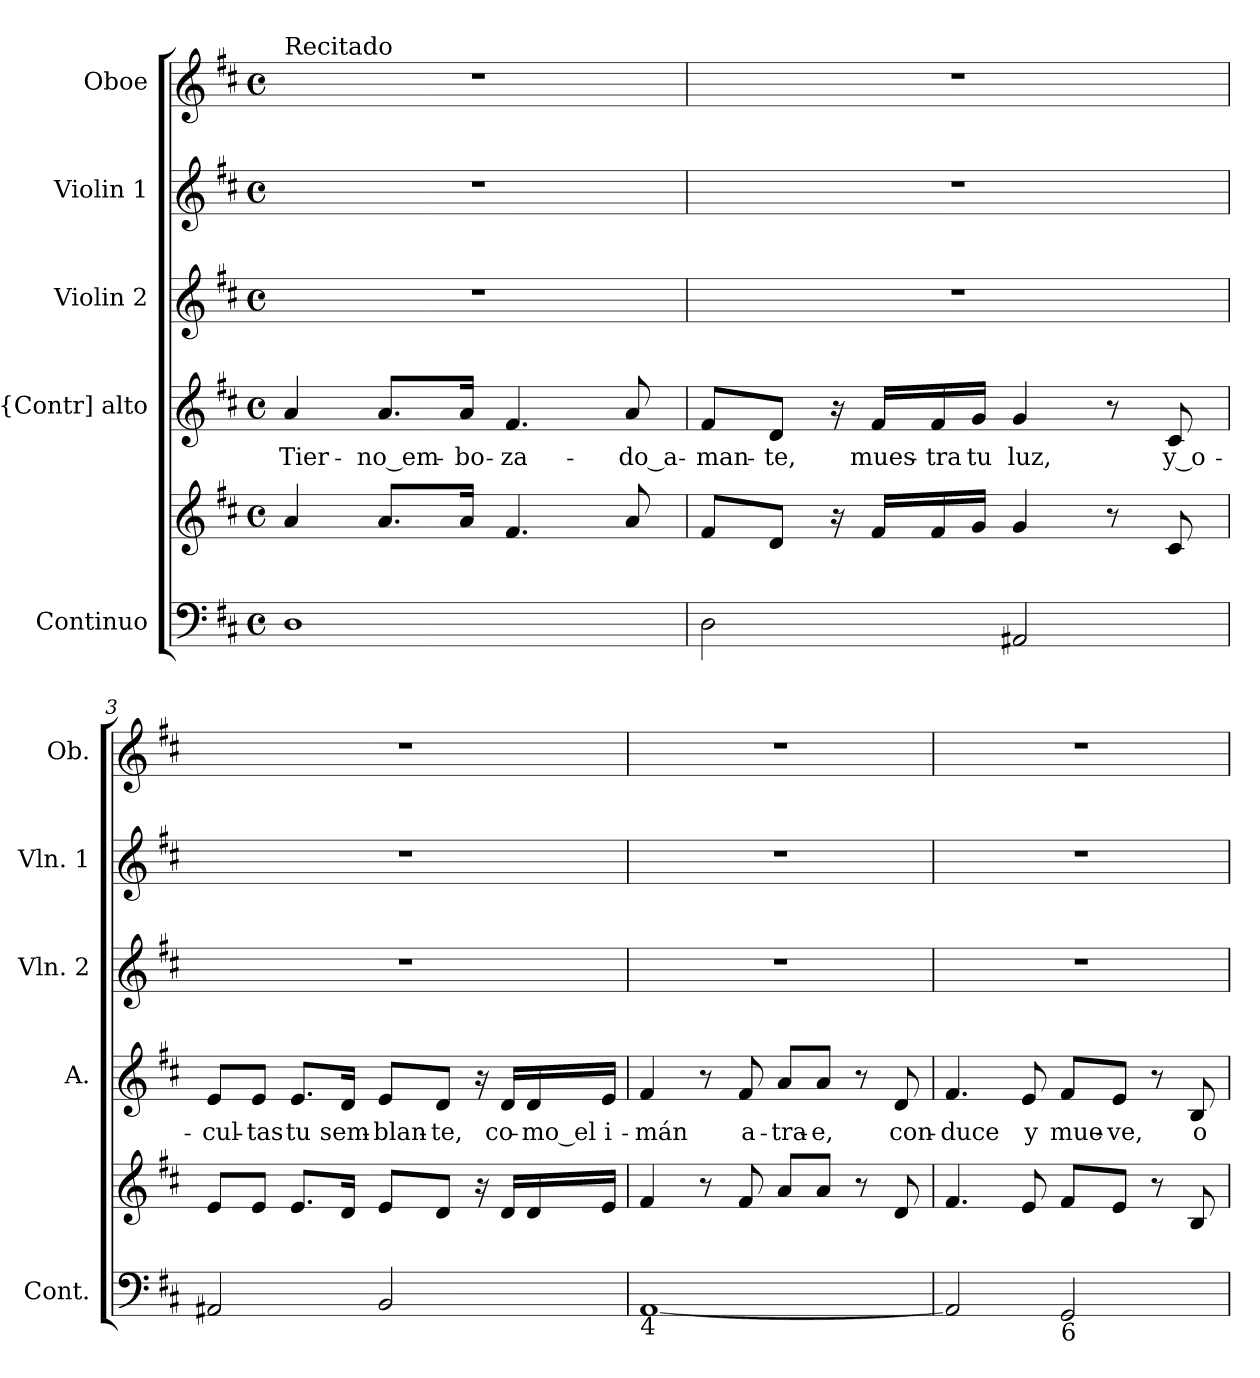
**kern	**kern	**kern	**text	**kern	**kern	**kern
*part5	*part5	*part4	*part4	*part3	*part2	*part1
*staff6	*staff5	*staff4	*staff4	*staff3	*staff2	*staff1
*I"Continuo	*	*I"{Contr] alto	*	*I"Violin 2	*I"Violin 1	*I"Oboe
*I'Cont.	*	*I'A.	*	*I'Vln. 2	*I'Vln. 1	*I'Ob.
!!LO:PB:g=z
*clefF4	*clefG2	*clefG2	*	*clefG2	*clefG2	*clefG2
*k[f#c#]	*k[f#c#]	*k[f#c#]	*	*k[f#c#]	*k[f#c#]	*k[f#c#]
*D:	*D:	*D:	*	*D:	*D:	*D:
*M4/4	*M4/4	*M4/4	*	*M4/4	*M4/4	*M4/4
*met(c)	*met(c)	*met(c)	*	*met(c)	*met(c)	*met(c)
=1	=1	=1	=1	=1	=1	=1
!	!	!	!	!	!	!LO:TX:a:t=Recitado
!	!	!	!LO:LY:b:color=#000000	!	!	!
1Di	4ai/	4ai/	Tier-	1r	1r	1r
!	!	!	!LO:LY:b:color=#000000	!	!	!
.	8.ai/L	8.ai/L	-no_em-	.	.	.
!	!	!	!LO:LY:b:color=#000000	!	!	!
.	16ai/Jk	16ai/Jk	-bo-	.	.	.
!	!	!	!LO:LY:b:color=#000000	!	!	!
.	4.f#i/	4.f#i/	-za-	.	.	.
!	!	!	!LO:LY:b:color=#000000	!	!	!
.	8ai/	8ai/	-do_a-	.	.	.
=2	=2	=2	=2	=2	=2	=2
!	!	!	!LO:LY:b:color=#000000	!	!	!
2Di\	8f#i/L	8f#i/L	-man-	1r	1r	1r
!	!	!	!LO:LY:b:color=#000000	!	!	!
.	8di/J	8di/J	-te,	.	.	.
.	16r	16r	.	.	.	.
!	!	!	!LO:LY:b:color=#000000	!	!	!
.	16f#i/LL	16f#i/LL	mues-	.	.	.
!	!	!	!LO:LY:b:color=#000000	!	!	!
.	16f#i/	16f#i/	-tra	.	.	.
!	!	!	!LO:LY:b:color=#000000	!	!	!
.	16gi/JJ	16gi/JJ	tu	.	.	.
!	!	!	!LO:LY:b:color=#000000	!	!	!
2AA#Xi/	4gi/	4gi/	luz,	.	.	.
.	8r	8r	.	.	.	.
!	!	!	!LO:LY:b:color=#000000	!	!	!
.	8c#i/	8c#i/	y_o-	.	.	.
=3	=3	=3	=3	=3	=3	=3
!	!	!	!LO:LY:b:color=#000000	!	!	!
2AA#Xi/	8ei/L	8ei/L	-cul-	1r	1r	1r
!	!	!	!LO:LY:b:color=#000000	!	!	!
.	8ei/J	8ei/J	-tas	.	.	.
!	!	!	!LO:LY:b:color=#000000	!	!	!
.	8.ei/L	8.ei/L	tu	.	.	.
!	!	!	!LO:LY:b:color=#000000	!	!	!
.	16di/Jk	16di/Jk	sem-	.	.	.
!	!	!	!LO:LY:b:color=#000000	!	!	!
2BBi/	8ei/L	8ei/L	-blan-	.	.	.
!	!	!	!LO:LY:b:color=#000000	!	!	!
.	8di/J	8di/J	-te,	.	.	.
.	16r	16r	.	.	.	.
!	!	!	!LO:LY:b:color=#000000	!	!	!
.	16di/LL	16di/LL	co-	.	.	.
!	!	!	!LO:LY:b:color=#000000	!	!	!
.	16di/	16di/	-mo_el	.	.	.
!	!	!	!LO:LY:b:color=#000000	!	!	!
.	16ei/JJ	16ei/JJ	i-	.	.	.
!!LO:LB:g=z
=4	=4	=4	=4	=4	=4	=4
!LO:TX:b:t=4	!	!	!	!	!	!
!	!	!	!LO:LY:b:color=#000000	!	!	!
[1AAi	4f#i/	4f#i/	-mán	1r	1r	1r
.	8r	8r	.	.	.	.
!	!	!	!LO:LY:b:color=#000000	!	!	!
.	8f#i/	8f#i/	a-	.	.	.
!	!	!	!LO:LY:b:color=#000000	!	!	!
.	8ai/L	8ai/L	-tra-	.	.	.
!	!	!	!LO:LY:b:color=#000000	!	!	!
.	8ai/J	8ai/J	-e,	.	.	.
.	8r	8r	.	.	.	.
!	!	!	!LO:LY:b:color=#000000	!	!	!
.	8di/	8di/	con-	.	.	.
=5	=5	=5	=5	=5	=5	=5
!	!	!	!LO:LY:b:color=#000000	!	!	!
2AAi/]	4.f#i/	4.f#i/	-duce	1r	1r	1r
!	!	!	!LO:LY:b:color=#000000	!	!	!
.	8ei/	8ei/	y	.	.	.
!LO:TX:b:t=6	!	!	!	!	!	!
!	!	!	!LO:LY:b:color=#000000	!	!	!
2GGi/	8f#i/L	8f#i/L	mue-	.	.	.
!	!	!	!LO:LY:b:color=#000000	!	!	!
.	8ei/J	8ei/J	-ve,	.	.	.
.	8r	8r	.	.	.	.
!	!	!	!LO:LY:b:color=#000000	!	!	!
.	8Bi/	8Bi/	o-	.	.	.
=	=	=	=	=	=	=
*-	*-	*-	*-	*-	*-	*-
